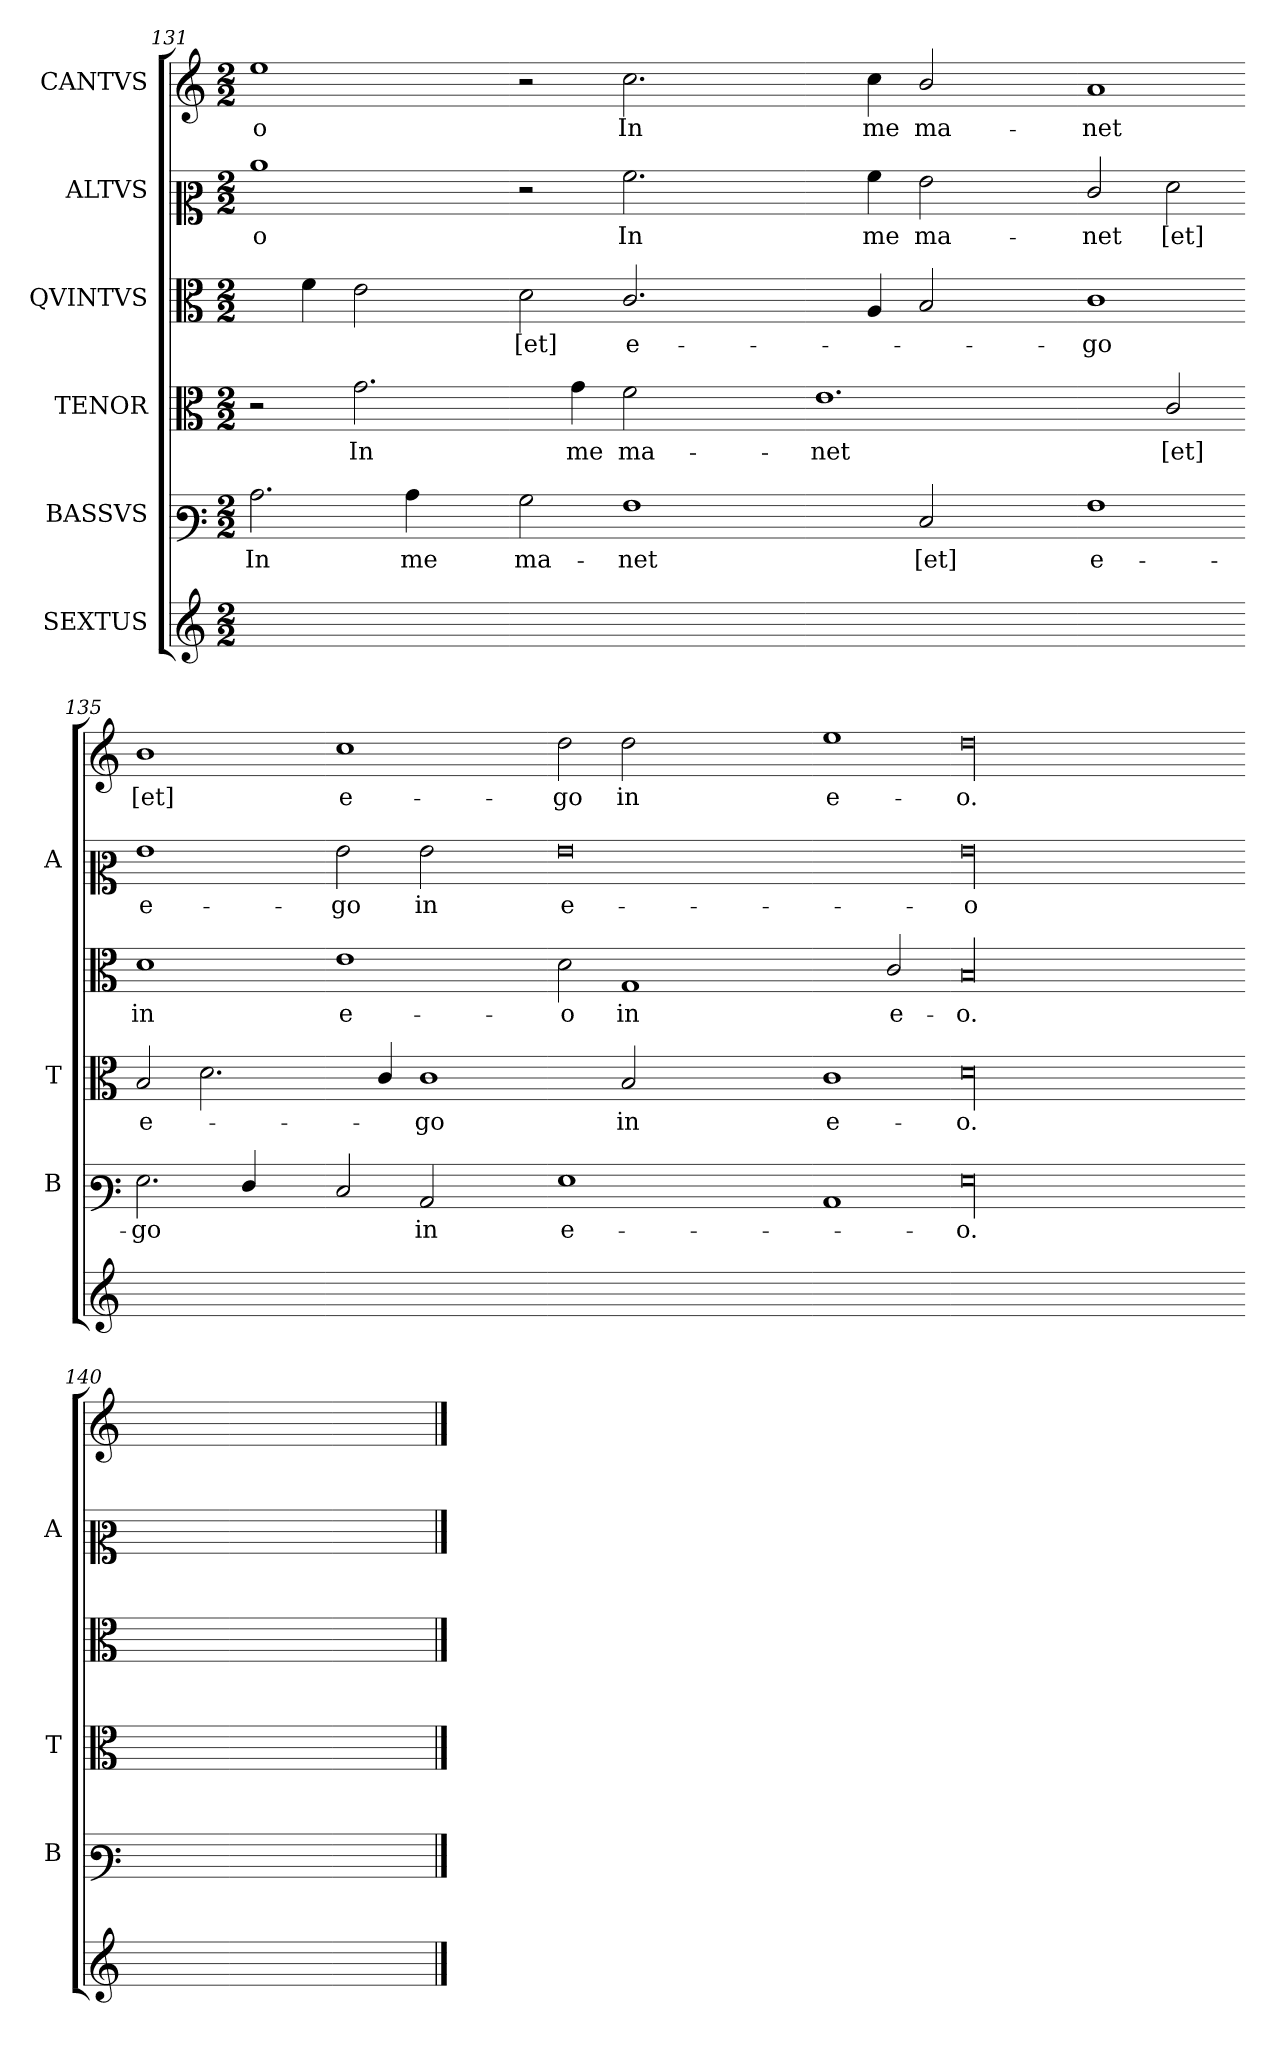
**kern	**kern	**text	**kern	**text	**kern	**text	**kern	**text	**kern	**text
*part6	*part5	*part5	*part4	*part4	*part3	*part3	*part2	*part2	*part1	*part1
*staff6	*staff5	*staff5	*staff4	*staff4	*staff3	*staff3	*staff2	*staff2	*staff1	*staff1
*I"SEXTUS	*I"BASSVS	*	*I"TENOR	*	*I"QVINTVS	*	*I"ALTVS	*	*I"CANTVS	*
*	*I'B	*	*I'T	*	*	*	*I'A	*	*	*
*clefG2	*clefF3	*	*clefC3	*	*clefC3	*	*clefC2	*	*clefG2	*
*k[]	*k[]	*	*k[]	*	*k[]	*	*k[]	*	*k[]	*
*C:	*C:	*	*C:	*	*C:	*	*C:	*	*C:	*
*M2/2	*M2/2	*	*M2/2	*	*M2/2	*	*M2/2	*	*M2/2	*
=131	=131	=131	=131	=131	=131	=131	=131	=131	=131	=131
!	!	!	!	!	!	!	!	!	!	!LO:LY:i
1ryy	2.c\	In	2r	.	4ryy	.	1cc	-o	1ee	-o
.	.	.	.	.	4f\	.	.	.	.	.
.	.	.	2.g\	In	2e\	.	.	.	.	.
.	4c\	me	.	.	.	.	.	.	.	.
4ryy	4ryy	.	.	.	4ryy	.	4ryy	.	4ryy	.
=132-	=132-	=132-	=132-	=132-	=132-	=132-	=132-	=132-	=132-	=132-
1ryy	2B\	ma-	4ryy	.	2d\	[et]	2r	.	2r	.
.	.	.	4g\	me	.	.	.	.	.	.
!	!	!	!	!	!	!	!	!LO:LY:i	!	!
.	1A\	-net	2f\	ma-	2.c/	e-	2.a\	In	2.cc\	In
2ryy	.	.	2ryy	.	.	.	.	.	.	.
.	.	.	.	.	4ryy	.	4ryy	.	4ryy	.
=133-	=133-	=133-	=133-	=133-	=133-	=133-	=133-	=133-	=133-	=133-
1ryy	2ryy	.	1.e	-net	4ryy	.	4ryy	.	4ryy	.
!	!	!	!	!	!	!	!	!LO:LY:i	!	!
.	.	.	.	.	4A/	.	4a\	me	4cc\	me
!	!	!	!	!	!	!	!	!LO:LY:i	!	!
.	2E/	[et]	.	.	2B/	.	2g\	ma-	2b/	ma-
2ryy	2ryy	.	.	.	2ryy	.	2ryy	.	2ryy	.
=134-	=134-	=134-	=134-	=134-	=134-	=134-	=134-	=134-	=134-	=134-
!	!	!	!	!	!	!	!	!LO:LY:i	!	!
1ryy	1A	e-	2ryy	.	1c	-go	2e/	-net	1a	-net
!	!	!	!	!	!	!	!	!LO:LY:i	!	!
.	.	.	2c/	[et]	.	.	2f\	[et]	.	.
=135-	=135-	=135-	=135-	=135-	=135-	=135-	=135-	=135-	=135-	=135-
!	!	!	!	!	!	!	!	!LO:LY:i	!	!
1ryy	2.G\	-go	2B/	e-	1d	in	1g	e-	1b	[et]
.	.	.	2.d\	.	.	.	.	.	.	.
.	4F/	.	.	.	.	.	.	.	.	.
4ryy	4ryy	.	.	.	4ryy	.	4ryy	.	4ryy	.
=136-	=136-	=136-	=136-	=136-	=136-	=136-	=136-	=136-	=136-	=136-
!	!	!	!	!	!	!	!	!LO:LY:i	!	!
1ryy	2E/	.	4ryy	.	1e	e-	2g\	-go	1cc	e-
.	.	.	4c/	.	.	.	.	.	.	.
!	!	!	!	!	!	!	!	!LO:LY:i	!	!
.	2C/	in	1c\	go	.	.	2g\	in	.	.
2ryy	2ryy	.	.	.	2ryy	.	2ryy	.	2ryy	.
=137-	=137-	=137-	=137-	=137-	=137-	=137-	=137-	=137-	=137-	=137-
!	!	!	!	!	!	!	!	!LO:LY:i	!	!
1ryy	1G	e-	2ryy	.	2d\	-o	0g	e-	2dd\	-go
.	.	.	2B/	in	1G/	in	.	.	2dd\	in
1ryy	1ryy	.	1ryy	.	.	.	.	.	1ryy	.
.	.	.	.	.	2ryy	.	.	.	.	.
=138-	=138-	=138-	=138-	=138-	=138-	=138-	=138-	=138-	=138-	=138-
1ryy	1C	.	1c	e-	2ryy	.	1ryy	.	1ee	e-
.	.	.	.	.	2c/	e-	.	.	.	.
=139-	=139-	=139-	=139-	=139-	=139-	=139-	=139-	=139-	=139-	=139-
!	!	!	!	!	!	!	!	!LO:LY:i	!	!
1ryy	00G	-o.	00d	-o.	00B	-o.	00g	-o	00dd	-o.
0.ryy	.	.	.	.	.	.	.	.	.	.
=140-	=140-	=140-	=140-	=140-	=140-	=140-	=140-	=140-	=140-	=140-
1ryy	1ryy	.	1ryy	.	1ryy	.	1ryy	.	1ryy	.
=141-	=141-	=141-	=141-	=141-	=141-	=141-	=141-	=141-	=141-	=141-
1ryy	1ryy	.	1ryy	.	1ryy	.	1ryy	.	1ryy	.
=142-	=142-	=142-	=142-	=142-	=142-	=142-	=142-	=142-	=142-	=142-
1ryy	1ryy	.	1ryy	.	1ryy	.	1ryy	.	1ryy	.
==	==	==	==	==	==	==	==	==	==	==
*-	*-	*-	*-	*-	*-	*-	*-	*-	*-	*-
